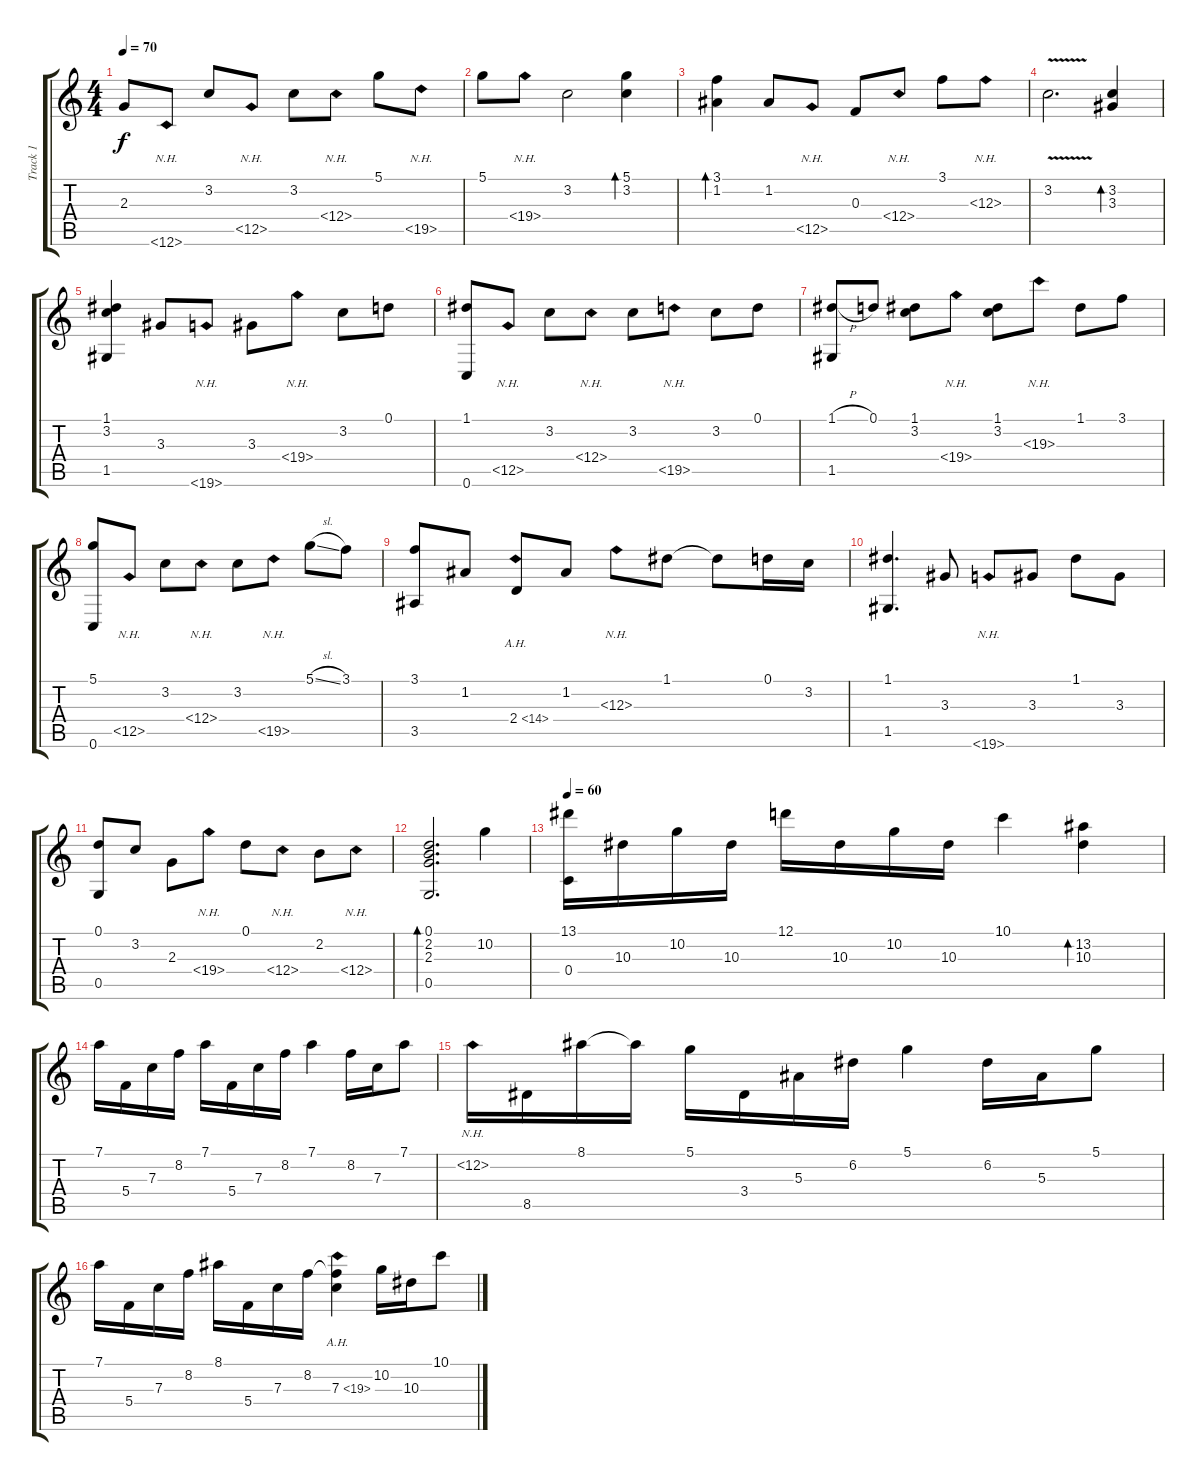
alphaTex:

\track ("Track 1" "Track 1") {instrument acousticguitarsteel}
\staff {score tabs}
\tuning (D4 A3 F3 C3 G2 C2) {hide}
\ts (4 4)
\tempo 70
\clef g2
\ks c
2.3.8{dy f} 12.6{nh}.8 3.2.8 12.5{nh}.8 3.2.8 12.4{nh}.8 5.1.8 19.5{nh}.8 |
5.1.8 19.4{nh}.8 3.2.2 (5.1 3.2).4{bd 60} |
(3.1 1.2).4{bd 60} 1.2.8 12.5{nh}.8 0.3.8 12.4{nh}.8 3.1.8 12.3{nh}.8 |
3.2{v}.2{d} (3.2 3.3).4{bd 60} |
(1.1 3.2 1.5).4 3.3.8 19.6{nh}.8 3.3.8 19.4{nh}.8 3.2.8 0.1.8 |
(1.1 0.6).8 12.5{nh}.8 3.2.8 12.4{nh}.8 3.2.8 19.5{nh}.8 3.2.8 0.1.8 |
(1.1{h} 1.5).8 0.1.8 (1.1 3.2).8 19.4{nh}.8 (1.1 3.2).8 19.3{nh}.8 1.1.8 3.1.8 |
(5.1 0.6).8 12.5{nh}.8 3.2.8 12.4{nh}.8 3.2.8 19.5{nh}.8 5.1{sl}.8 3.1.8 |
(3.1 3.5).8 1.2.8 2.4{ah 12}.8 1.2.8 12.3{nh}.8 1.1.8 1.1{t}.8 0.1.16 3.2.16 |
(1.1 1.5).4{d} 3.3.8 19.6{nh}.8 3.3.8 1.1.8 3.3.8 |
(0.1 0.5).8 3.2.8 2.3.8 19.4{nh}.8 0.1.8 12.4{nh}.8 2.2.8 12.4{nh}.8 |
(0.1 2.2 2.3 0.5).2{d bd 60} 10.2.4 |
\tempo 60
(13.1 0.4).16 10.3.16 10.2.16 10.3.16 12.1.16 10.3.16 10.2.16 10.3.16 10.1.4 (13.2 10.3).4{bd 60} |
7.1.16 5.4.16 7.3.16 8.2.16 7.1.16 5.4.16 7.3.16 8.2.16 7.1.4 8.2.16 7.3.16 7.1.8 |
12.2{nh}.16 8.5.16 8.1.16 8.1{t}.16 5.1.16 3.4.16 5.3.16 6.2.16 5.1.4 6.2.16 5.3.16 5.1.8 |
7.1.16 5.4.16 7.3.16 8.2.16 8.1.16 5.4.16 7.3.16 8.2.16 (8.2{t} 7.3{ah 12}).4 10.2.16 10.3.16 10.1.8
